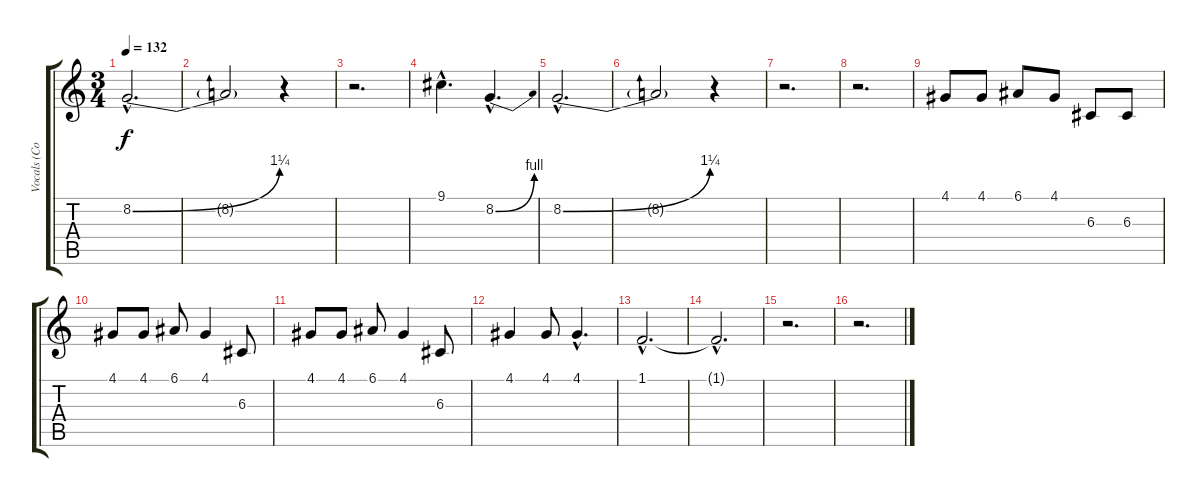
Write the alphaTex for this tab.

\track ("Vocals (Corin)" "Vocals (Co") {instrument brightacousticpiano}
\staff {score tabs}
\tuning (E4 B3 G3 D3 A2 E2) {hide}
\ts (3 4)
\tempo 132
\clef g2
\ks c
8.2{be (bend 0 0 60 5) hac}.2{d dy f} |
8.2{t}.2 r.4 |
r.2{d} |
9.1{hac}.4{d} 8.2{be (bend 0 0 60 4) hac}.4{d} |
8.2{be (bend 0 0 60 5) hac}.2{d} |
8.2{t}.2 r.4 |
r.2{d} |
r.2{d} |
4.1.8 4.1.8 6.1.8 4.1.8 6.3.8 6.3.8 |
4.1.8 4.1.8 6.1.8 4.1.4 6.3.8 |
4.1.8 4.1.8 6.1.8 4.1.4 6.3.8 |
4.1.4 4.1.8 4.1{hac}.4{d} |
1.1{hac}.2{d} |
1.1{hac t}.2{d} |
r.2{d} |
r.2{d}
